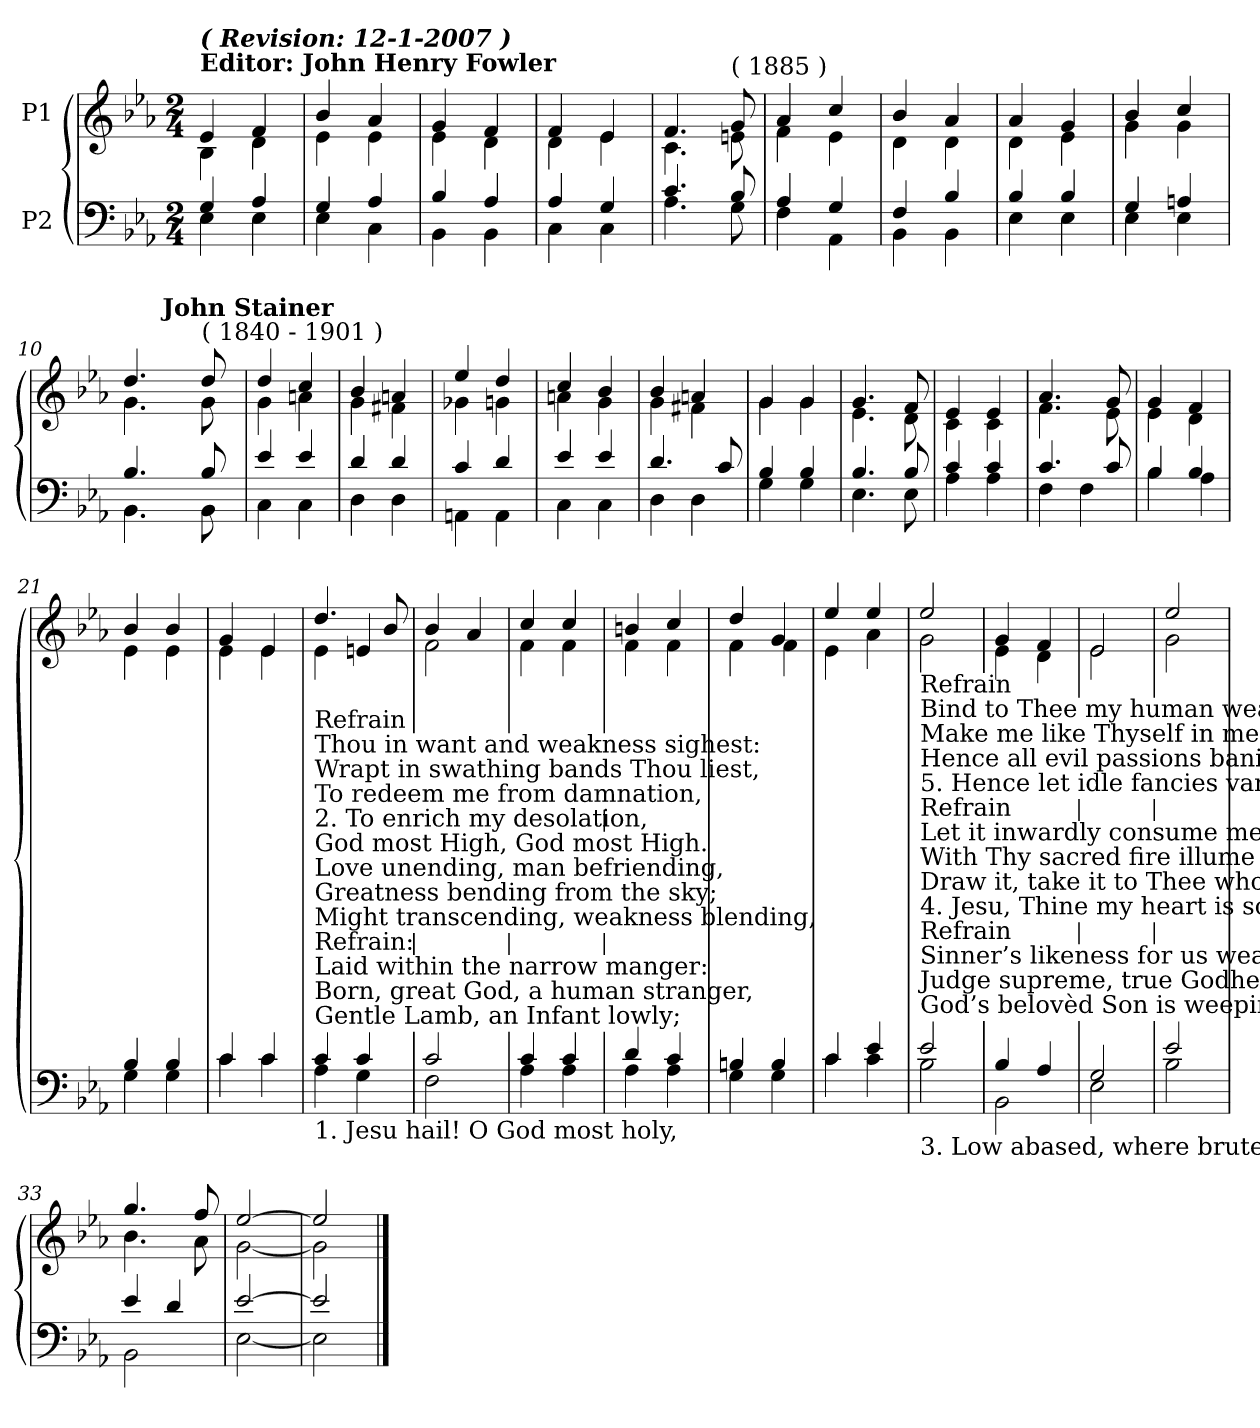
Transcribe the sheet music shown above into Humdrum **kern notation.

**kern	**kern
*part2	*part1
*staff2	*staff1
*I"P2	*I"P1
!!LO:PB:g=z
*clefF4	*clefG2
*k[b-e-a-]	*k[b-e-a-]
*E-:	*E-:
*M2/4	*M2/4
*MM113	*MM113
=1	=1
*^	*^
!	!	!LO:TX:a:B:t=Editor&colon; John Henry Fowler	!
!	!	!LO:TX:a:Bi:t=( Revision&colon; 12-1-2007 )	!
4Gi/	4E-i\	4e-i/	4B-i\
4A-i/	4E-i\	4fi/	4di\
=2	=2	=2	=2
4Gi/	4E-i\	4b-i/	4e-i\
4A-i/	4Ci\	4a-i/	4e-i\
=3	=3	=3	=3
4B-i/	4BB-i\	4gi/	4e-i\
4A-i/	4BB-i\	4fi/	4di\
=4	=4	=4	=4
4A-i/	4Ci\	4fi/	4di\
4Gi/	4Ci\	4e-i/	4e-i\
=5	=5	=5	=5
4.ci/	4.A-i\	4.fi/	4.ci\
!	!	!LO:TX:a:t=( 1885 )	!
8B-i/	8Gi\	8gi/	8eni\
=6	=6	=6	=6
4A-i/	4Fi\	4a-i/	4fi\
4Gi/	4AA-i\	4cci/	4e-i\
=7	=7	=7	=7
4Fi/	4BB-i\	4b-i/	4di\
4B-i/	4BB-i\	4a-i/	4di\
=8	=8	=8	=8
4B-i/	4E-i\	4a-i/	4di\
4B-i/	4E-i\	4gi/	4e-i\
=9	=9	=9	=9
4Gi/	4E-i\	4b-i/	4gi\
4Ani/	4E-i\	4cci/	4gi\
=10	=10	=10	=10
*	*	*	*^
4.B-i/	4.BB-i\	4.ddi/	4.gi\	8ryy
.	.	.	.	64ryy
.	.	.	.	256ryy
.	.	.	.	1024ryy
!	!	!	!	!LO:TX:a:B:t=John Stainer
.	.	.	.	4ryy
!	!	!LO:TX:a:t=( 1840 - 1901 )	!	!
8B-i/	8BB-i\	8ddi/	8gi\	.
.	.	.	.	16ryy
.	.	.	.	32ryy
.	.	.	.	128ryy
.	.	.	.	512.ryy
*	*	*	*v	*v
=11	=11	=11	=11
4e-i/	4Ci\	4ddi/	4gi\
4e-i/	4Ci\	4cci/	4ani\
!!LO:LB:g=z	!!
=12	=12	=12	=12
4di/	4Di\	4b-i/	4gi\
4di/	4Di\	4ani/	4f#Xi\
=13	=13	=13	=13
4ci/	4AAni\	4ee-i/	4g-Xi\
4di/	4AAi\	4ddi/	4gni\
=14	=14	=14	=14
4e-i/	4Ci\	4cci/	4ani\
4e-i/	4Ci\	4b-i/	4gi\
=15	=15	=15	=15
4.di/	4Di\	4b-i/	4gi\
.	4Di\	4ani/	4f#Xi\
8ci/	.	.	.
=16	=16	=16	=16
4B-i/	4Gi\	4gi/	4gi\
4B-i/	4Gi\	4gi/	4gi\
=17	=17	=17	=17
4.B-i/	4.E-i\	4.gi/	4.e-i\
8B-i/	8E-i\	8fi/	8di\
=18	=18	=18	=18
4ci/	4A-i\	4e-i/	4ci\
4ci/	4A-i\	4e-i/	4ci\
=19	=19	=19	=19
4.ci/	4Fi\	4.a-i/	4.fi\
.	4Fi\	.	.
8ci/	.	8gi/	8e-i\
=20	=20	=20	=20
4B-i/	4B-i\	4gi/	4e-i\
4B-i/	4A-i\	4fi/	4di\
=21	=21	=21	=21
4B-i/	4Gi\	4b-i/	4e-i\
4B-i/	4Gi\	4b-i/	4e-i\
=22	=22	=22	=22
4ci/	4ci\	4gi/	4e-i\
4ci/	4ci\	4e-i/	4e-i\
!!LO:LB:g=z	!!
=23	=23	=23	=23
!LO:TX:b:t=1. Jesu hail! O God most holy,	!	!	!
!LO:TX:t=Gentle Lamb, an Infant lowly;	!	!	!
!LO:TX:t=Born, great God, a human stranger,	!	!	!
!LO:TX:t=Laid within the narrow manger&colon;	!	!	!
!LO:TX:t=Refrain&colon;	!	!	!
!LO:TX:t=Might transcending, weakness blending,	!	!	!
!LO:TX:t=Greatness bending from the sky;	!	!	!
!LO:TX:t=Love unending, man befriending,	!	!	!
!LO:TX:t=God most High, God most High.	!	!	!
!LO:TX:t=2. To enrich my desolation,	!	!	!
!LO:TX:t=To redeem me from damnation,	!	!	!
!LO:TX:t=Wrapt in swathing bands Thou liest,	!	!	!
!LO:TX:t=Thou in want and weakness sighest&colon;	!	!	!
!LO:TX:t=Refrain	!	!	!
4ci/	4A-i\	4.ddi/	4e-i\
4ci/	4Gi\	.	4eni/
.	.	8b-i/	.
=24	=24	=24	=24
2ci/	2Fi\	4b-i/	2fi\
.	.	4a-i/	.
=25	=25	=25	=25
4ci/	4A-i\	4cci/	4fi\
4ci/	4A-i\	4cci/	4fi\
=26	=26	=26	=26
4di/	4A-i\	4bni/	4fi\
4ci/	4A-i\	4cci/	4fi\
=27	=27	=27	=27
4Bni/	4Gi\	4ddi/	4fi\
4Bi/	4Gi\	4gi/	4fi\
=28	=28	=28	=28
4ci/	4ci\	4ee-i/	4e-i\
4e-i/	4ci\	4ee-i/	4a-i\
=29	=29	=29	=29
!LO:TX:b:t=3. Low abased, where brutes are sleeping,	!	!	!
!LO:TX:t=God’s belovèd Son is weeping;	!	!	!
!LO:TX:t=Judge supreme, true Godhead sharing,	!	!	!
!LO:TX:t=Sinner’s likeness for us wearing!	!	!	!
!LO:TX:t=Refrain	!	!	!
!LO:TX:t=4. Jesu, Thine my heart is solely;	!	!	!
!LO:TX:t=Draw it, take it to Thee wholly;	!	!	!
!LO:TX:t=With Thy sacred fire illume me,	!	!	!
!LO:TX:t=Let it inwardly consume me.	!	!	!
!LO:TX:t=Refrain	!	!	!
!LO:TX:t=5. Hence let idle fancies vanish,	!	!	!
!LO:TX:t=Hence all evil passions banish;	!	!	!
!LO:TX:t=Make me like Thyself in meekness,	!	!	!
!LO:TX:t=Bind to Thee my human weakness,	!	!	!
!LO:TX:t=Refrain	!	!	!
2e-i/	2B-i\	2ee-i/	2gi\
=30	=30	=30	=30
4B-i/	2BB-i\	4gi/	4e-i\
4A-i/	.	4fi/	4di\
=31	=31	=31	=31
2Gi/	2E-i\	2e-i/	2e-i\
=32	=32	=32	=32
2e-i/	2B-i\	2ee-i/	2gi\
=33	=33	=33	=33
4e-i/	2BB-i\	4.ggi/	4.b-i\
4di/	.	.	.
.	.	8ffi/	8a-i\
=34	=34	=34	=34
[2e-i/	[2E-i\	[2ee-i/	[2gi\
=35	=35	=35	=35
2e-i/]	2E-i\]	2ee-i/]	2gi\]
*v	*v	*	*
*	*v	*v
==	==
*-	*-
